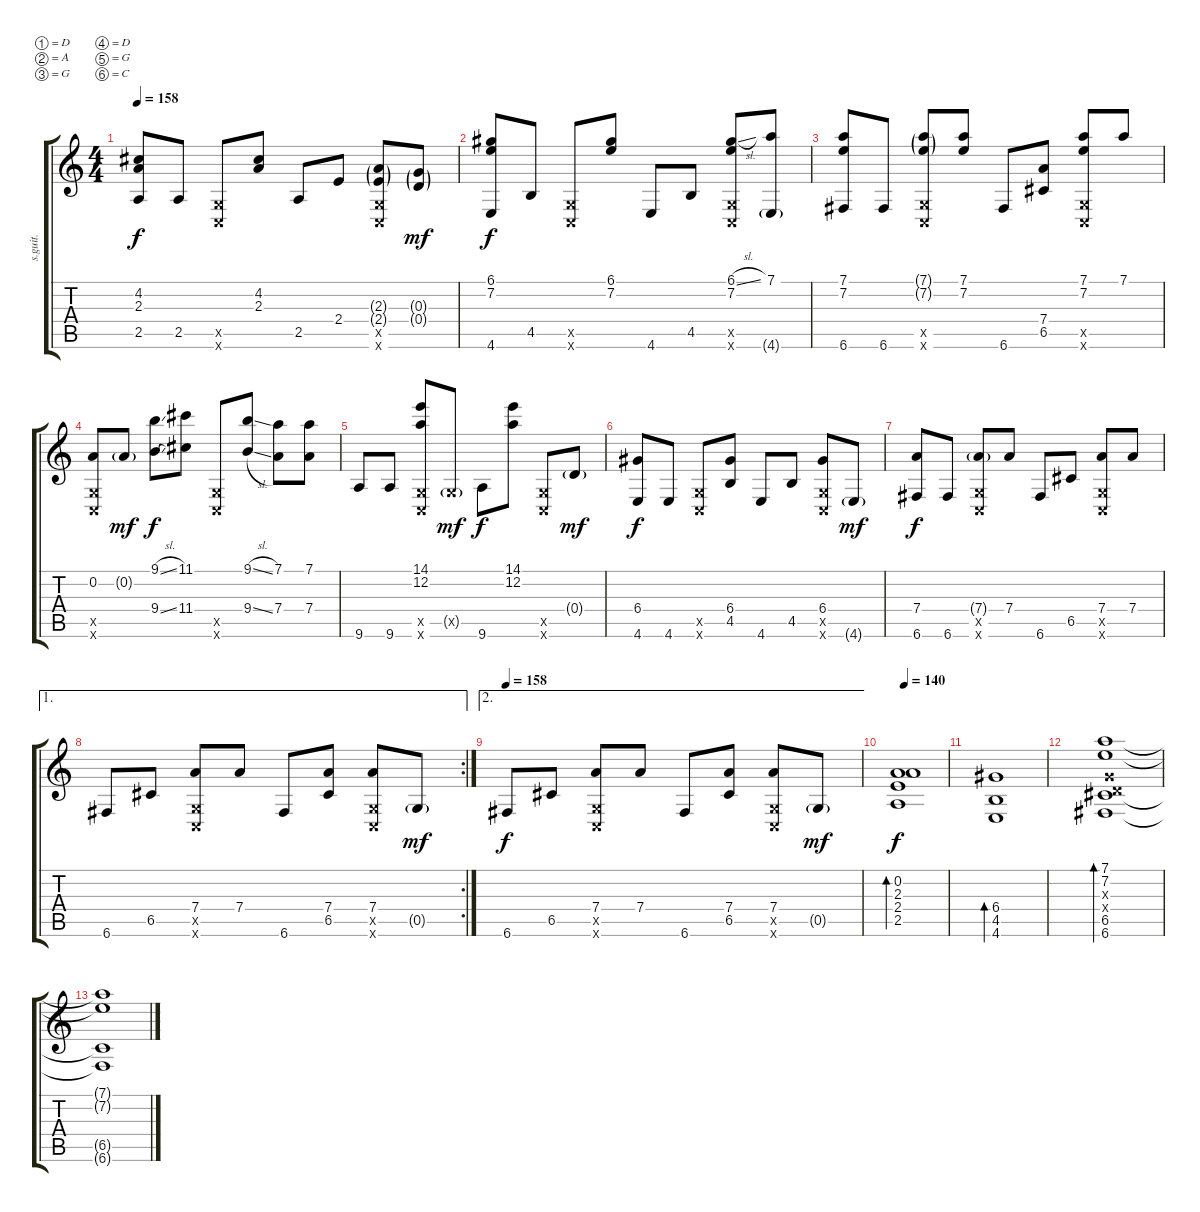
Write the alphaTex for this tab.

\defaultSystemsLayout 4
\bracketExtendMode groupsimilarinstruments
\otherSystemsTrackNameOrientation horizontal
\track ("Track 1" "s.guit.") {instrument acousticguitarsteel}
\staff {score tabs}
\tuning (D4 A3 G3 D3 G2 C2)
\ts (4 4)
\tempo 158
\clef g2
\scale
1.06074
\ks c
(4.2{acc #} 2.3 2.5).8{dy f beam Up} 2.5.8{beam Up} (0.5{x} 0.6{x}).8{beam Up} (4.2{acc #} 2.3).8{beam Up} 2.5.8{beam Up} 2.4.8{beam Up} (2.3{g} 2.4{g} 0.5{x} 0.6{x}).8{beam Up} (0.3{g} 0.4{g}).8{dy mf beam Up} |
\scale
0.969632 (6.1{acc #} 7.2 4.6).8{dy f beam Up} 4.5.8{beam Up} (0.5{x} 0.6{x}).8{beam Up} (6.1{acc #} 7.2).8{beam Up} 4.6.8{beam Up} 4.5.8{beam Up} (6.1{sl acc #} 7.2 0.5{x} 0.6{x}).8{beam Up} (7.1 4.6{g}).8{beam Up} |
\scale
0.969632 (7.1 7.2 6.6{acc #}).8{beam Up} 6.6{acc #}.8{beam Up} (7.1{g} 7.2{g} 0.5{x} 0.6{x}).8{beam Up} (7.1 7.2).8{beam Up} 6.6{acc #}.8{beam Up} (7.4 6.5{acc #}).8{beam Up} (7.1 7.2 0.5{x} 0.6{x}).8{beam Up} 7.1.8{beam Up} |
\scale
1.066 (0.2 0.5{x} 0.6{x}).8{beam Up} 0.2{g}.8{dy mf beam Up} (9.1{sl} 9.4{sl}).8{dy f beam Down} (11.1{acc #} 11.4{acc #}).8{beam Down} (0.5{x} 0.6{x}).8{beam Up} (9.1{sl} 9.4{sl}).8{beam Up} (7.1 7.4).8{beam Down} (7.1 7.4).8{beam Down} |
\scale
0.974895 9.6.8{beam Up} 9.6.8{beam Up} (14.1 12.2 0.5{x} 0.6{x}).8{beam Up} 0.5{g x}.8{dy mf beam Up} 9.6.8{dy f beam Down} (14.1 12.2).8{beam Down} (0.5{x} 0.6{x}).8{beam Up} 0.4{g}.8{dy mf beam Up} |
\scale
0.959105 (6.4{acc #} 4.6).8{dy f beam Up} 4.6.8{beam Up} (0.5{x} 0.6{x}).8{beam Up} (6.4{acc #} 4.5).8{beam Up} 4.6.8{beam Up} 4.5.8{beam Up} (6.4{acc #} 0.5{x} 0.6{x}).8{beam Up} 4.6{g}.8{dy mf beam Up} |
\scale
1.06237 (7.4 6.6{acc #}).8{dy f beam Up} 6.6{acc #}.8{beam Up} (7.4{g} 0.5{x} 0.6{x}).8{beam Up} 7.4.8{beam Up} 6.6{acc #}.8{beam Up} 6.5{acc #}.8{beam Up} (7.4 0.5{x} 0.6{x}).8{beam Up} 7.4.8{beam Up} |
\ae 1
\rc 2
\scale
0.986105 6.6{acc #}.8{beam Up} 6.5{acc #}.8{beam Up} (7.4 0.5{x} 0.6{x}).8{beam Up} 7.4.8{beam Up} 6.6{acc #}.8{beam Up} (7.4 6.5{acc #}).8{beam Up} (7.4 0.5{x} 0.6{x}).8{beam Up} 0.5{g}.8{dy mf beam Up} |
\ae 2
\tempo 158
\scale
0.951526 6.6{acc #}.8{dy f beam Up} 6.5{acc #}.8{beam Up} (7.4 0.5{x} 0.6{x}).8{beam Up} 7.4.8{beam Up} 6.6{acc #}.8{beam Up} (7.4 6.5{acc #}).8{beam Up} (7.4 0.5{x} 0.6{x}).8{beam Up} 0.5{g}.8{dy mf beam Up} |
\tempo 140
\scale
1.07389 (0.2 2.3 2.4 2.5).1{bd 240 dy f beam Up} |
\scale
0.963053 (6.4{acc #} 4.5 4.6).1{bd 240 beam Up} |
\scale
0.963053 (7.1 7.2 0.3{x} 0.4{x} 6.5{acc #} 6.6{acc #}).1{bd 480 beam Up} |
(7.1{t} 7.2{t} 6.5{t acc #} 6.6{t acc #}).1{beam Up}
